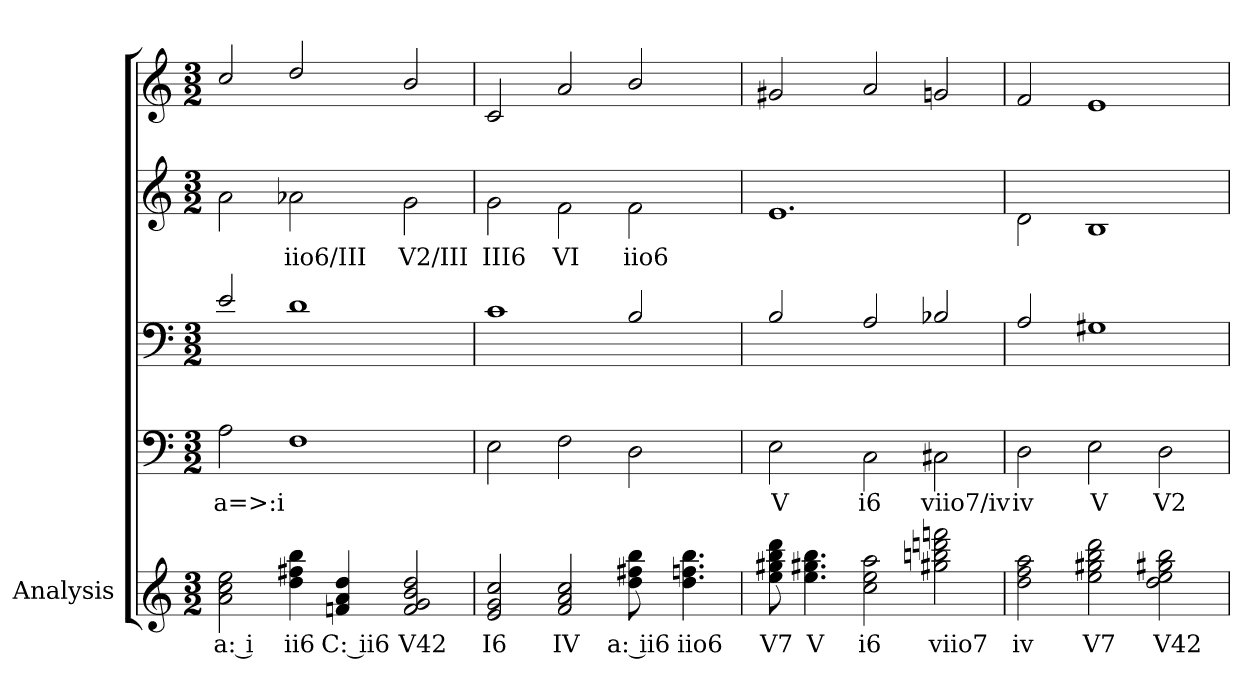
**kern	**text	**kern	**text	**kern	**kern	**text	**kern
*part5	*part5	*part4	*part4	*part3	*part2	*part2	*part1
*staff5	*staff5	*staff4	*staff4	*staff3	*staff2	*staff2	*staff1
*I"Analysis	*	*	*	*	*	*	*
*	*	*clefF4	*	*clefF4	*clefG2	*	*clefG2
*k[]	*	*k[]	*	*k[]	*k[]	*	*k[]
*M3/2	*	*M3/2	*	*M3/2	*M3/2	*	*M3/2
=	=	=	=	=	=	=	=
2a 2cc 2ee	a: i	2A\	a=>:i	2e/	2a\	.	2cc/
4dd 4ff#X 4bb	ii6	1F\	.	1d/	2a-X\	iio6/III	2dd/
4fn 4a 4dd	C: ii6	.	.	.	.	.	.
2f 2g 2b 2dd	V42	.	.	.	2g\	V2/III	2b/
=1	=1	=1	=1	=1	=1	=1	=1
2e 2g 2cc	I6	2E\	.	1c/	2g\	III6	2c/
2f 2a 2cc	IV	2F\	.	.	2f\	VI	2a/
8dd 8ff#X 8bb	a: ii6	2D\	.	2B/	2f\	iio6	2b/
4.dd 4.ffn 4.bb	iio6	.	.	.	.	.	.
=2	=2	=2	=2	=2	=2	=2	=2
8ee 8gg#X 8bb 8ddd	V7	2E\	V	2B/	1.e\	.	2g#X/
4.ee 4.gg#X 4.bb	V	.	.	.	.	.	.
2cc 2ee 2aa	i6	2C\	i6	2A/	.	.	2a/
2gg#X 2bbn 2dddn 2fffn	viio7	2C#X\	viio7/iv	2B-X/	.	.	2gn/
=3	=3	=3	=3	=3	=3	=3	=3
2dd 2ff 2aa	iv	2D\	iv	2A/	2d\	.	2f/
2ee 2gg#X 2bb 2ddd	V7	2E\	V	1G#X/	1B\	.	1e/
2dd 2ee 2gg#X 2bb	V42	2D\	V2	.	.	.	.
=	=	=	=	=	=	=	=
*-	*-	*-	*-	*-	*-	*-	*-
